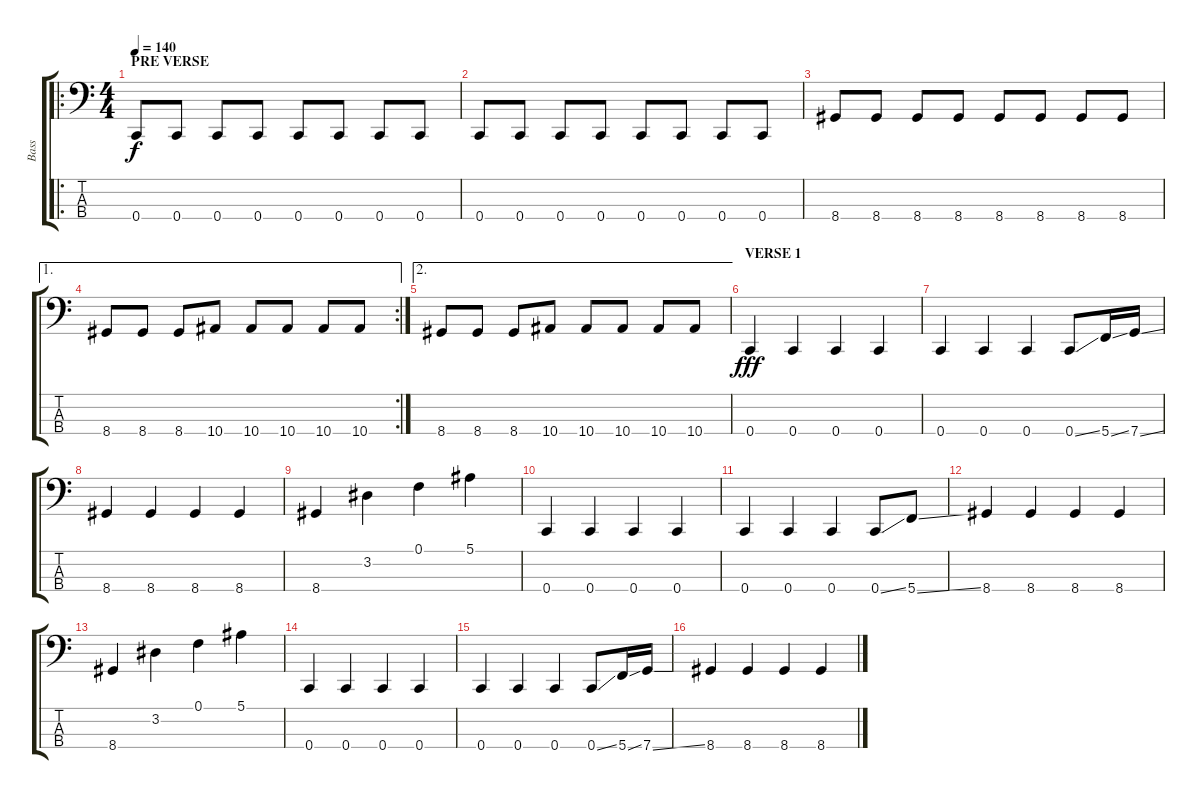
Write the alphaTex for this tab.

\track ("Bass" "Bass") {instrument electricbassfinger}
\staff {score tabs}
\tuning (F2 C2 G1 C1) {hide}
\ro
\ts (4 4)
\section ("" "PRE VERSE")
\tempo 140
\clef f4
\ks c
0.4.8{dy f} 0.4.8 0.4.8 0.4.8 0.4.8 0.4.8 0.4.8 0.4.8 |
0.4.8 0.4.8 0.4.8 0.4.8 0.4.8 0.4.8 0.4.8 0.4.8 |
8.4.8 8.4.8 8.4.8 8.4.8 8.4.8 8.4.8 8.4.8 8.4.8 |
\ae 1
\rc 2
8.4.8 8.4.8 8.4.8 10.4.8 10.4.8 10.4.8 10.4.8 10.4.8 |
\ae 2
8.4.8 8.4.8 8.4.8 10.4.8 10.4.8 10.4.8 10.4.8 10.4.8 |
\section ("" "VERSE 1")
0.4.4{dy fff} 0.4.4 0.4.4 0.4.4 |
0.4.4 0.4.4 0.4.4 0.4{ss}.8 5.4{ss}.16 7.4{ss}.16 |
8.4.4 8.4.4 8.4.4 8.4.4 |
8.4.4 3.2.4 0.1.4 5.1.4 |
0.4.4 0.4.4 0.4.4 0.4.4 |
0.4.4 0.4.4 0.4.4 0.4{ss}.8 5.4{ss}.8 |
8.4.4 8.4.4 8.4.4 8.4.4 |
8.4.4 3.2.4 0.1.4 5.1.4 |
0.4.4 0.4.4 0.4.4 0.4.4 |
0.4.4 0.4.4 0.4.4 0.4{ss}.8 5.4{ss}.16 7.4{ss}.16 |
8.4.4 8.4.4 8.4.4 8.4.4
